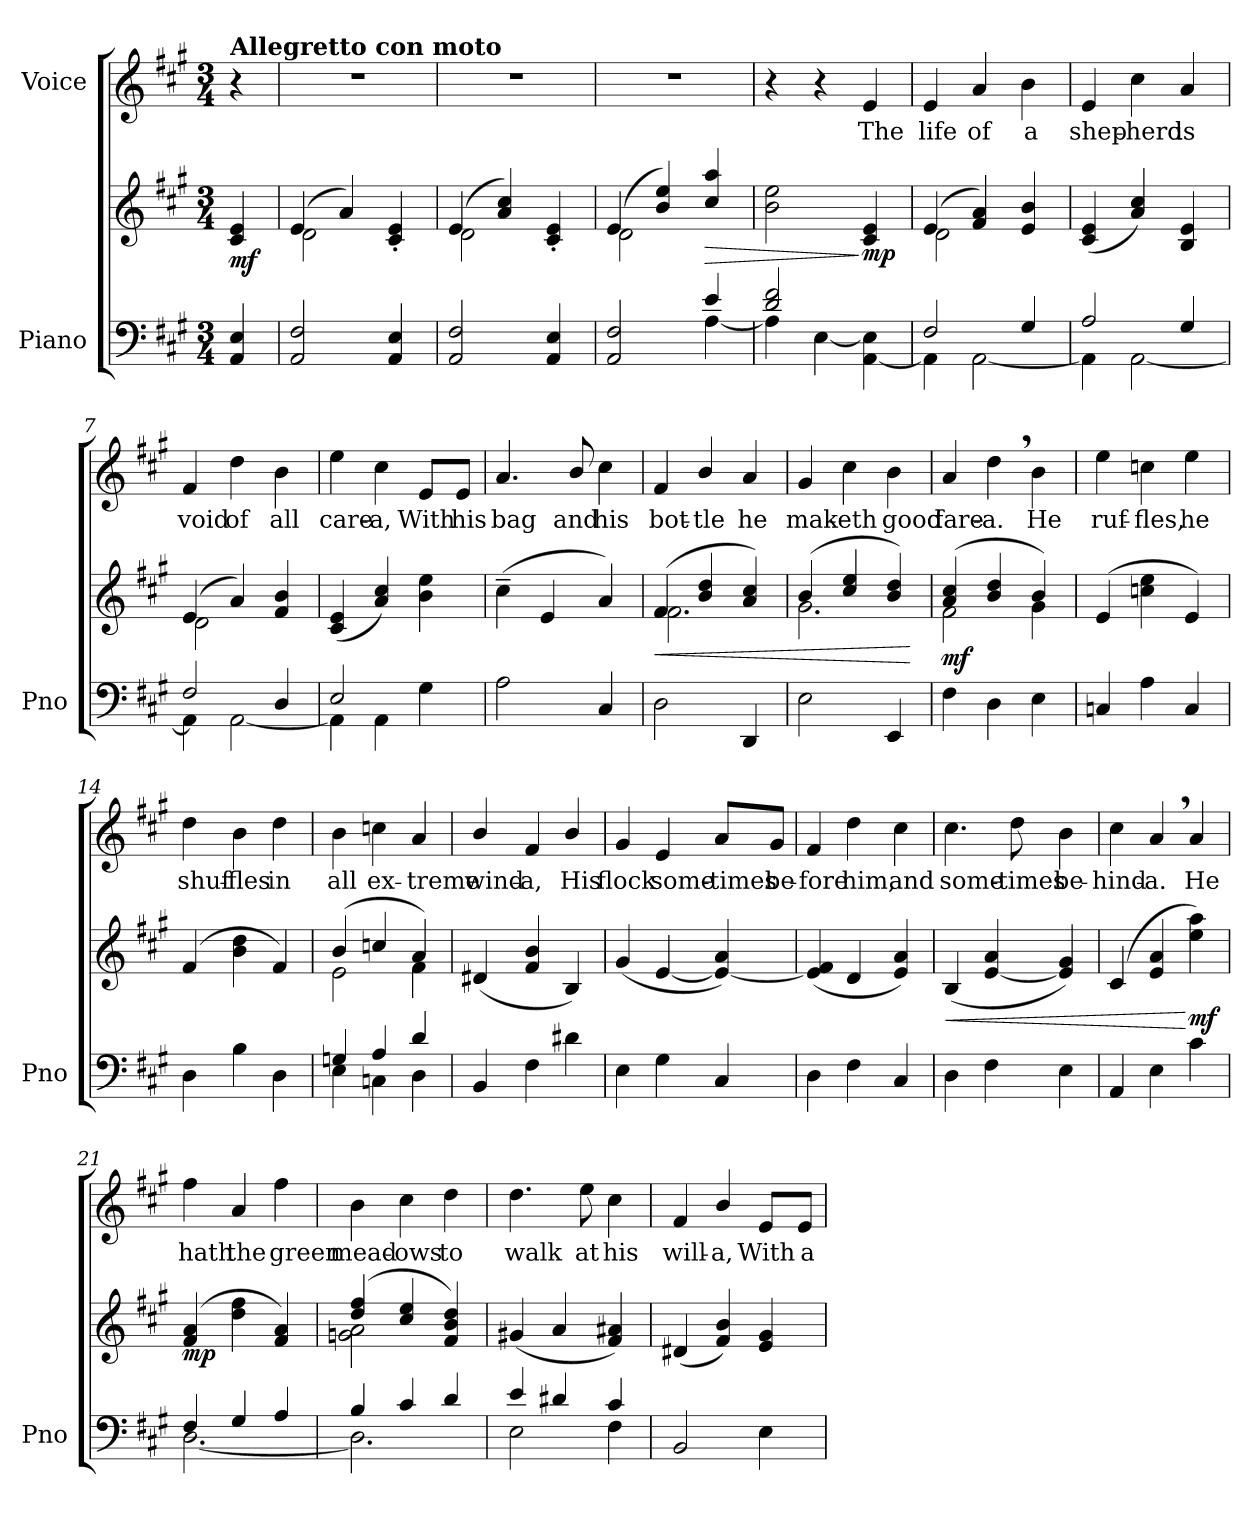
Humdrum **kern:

**kern	**kern	**dynam	**kern	**text
*part2	*part2	*part2	*part1	*part1
*staff3	*staff2	*staff2/3	*staff1	*staff1
*I"Piano	*	*	*I"Voice	*
*I'Pno	*	*	*	*
*clefF4	*clefG2	*	*clefG2	*
*k[f#c#g#]	*k[f#c#g#]	*	*k[f#c#g#]	*
*M3/4	*M3/4	*	*M3/4	*
=	=	=	=	=
!	!	!	!LO:TX:a:B:t=Allegretto con moto	!
!	!	!LO:DY:b	!	!
4AA/ 4E/	4c#/ 4e/	mf	4r	.
=1	=1	=1	=1	=1
*	*^	*	*	*
2AA/ 2F#/	(4e/	2d\	.	2.r	.
.	4a/)	.	.	.	.
4AA/ 4E/	4c#/'> 4e/'>	4ryy	.	.	.
=2	=2	=2	=2	=2	=2
2AA/ 2F#/	(4e/	2d\	.	2.r	.
.	4a/ 4cc#/)	.	.	.	.
4AA/ 4E/	4c#/'> 4e/'>	4ryy	.	.	.
=3	=3	=3	=3	=3	=3
*^	*	*	*	*	*
2AA/ 2F#/	2ryy	(4e/	2d\	.	2.r	.
.	.	4b/ 4ee/)	.	.	.	.
!	!	!	!	!LO:HP:b	!	!
4e/	[4A\	4cc#/ 4aa/	4ryy	>	.	.
*	*	*v	*v	*	*	*
=4	=4	=4	=4	=4	=4
2d/ 2f#/	4A\]	2b\ 2ee\	.	4r	.
.	[4E\	.	.	4r	.
!	!	!	!LO:DY:n=1:b	!	!
[<4AA\ 4E\]	4ryy	4c#/ 4e/	] mp	4e/	The
=5	=5	=5	=5	=5	=5
*	*	*^	*	*	*
2F#/	4AA\]	(4e/	2d\	.	4e/	life
.	[2AA\	4f#/ 4a/)	.	.	4a/	of
4G#/	.	4e/ 4b/	4ryy	.	4b\	a
*	*	*v	*v	*	*	*
=6	=6	=6	=6	=6	=6
2A/	4AA\]	(>4c#/ 4e/	.	4e/	shep-
.	[2AA\	4a/ 4cc#/)	.	4cc#\	-herd
4G#/	.	4B/ 4e/	.	4a/	is
=7	=7	=7	=7	=7	=7
*	*	*^	*	*	*
2F#/	4AA\]	(4e/	2d\	.	4f#/	void
.	[2AA\	4a/)	.	.	4dd\	of
4D/	.	4f#/ 4b/	4ryy	.	4b\	all
*	*	*v	*v	*	*	*
=8	=8	=8	=8	=8	=8
2E/	4AA\]	(>4c#/ 4e/	.	4ee\	care-
.	4AA\	4a/ 4cc#/)	.	4cc#\	-a,
4G#\	4ryy	4b\ 4ee\	.	8e/L	With
.	.	.	.	8e/J	his
*v	*v	*	*	*	*
=9	=9	=9	=9	=9
2A\	(4cc#~\	.	4.a/	bag
.	4e/	.	.	.
.	.	.	8b/	and
4C#/	4a/)	.	4cc#\	his
=10	=10	=10	=10	=10
!	!	!LO:HP:b	!	!
*	*^	*	*	*
2D\	(4f#/	2.f#\	<	4f#/	bot-
.	4b/ 4dd/	.	.	4b/	-tle
4DD/	4a/ 4cc#/)	.	.	4a/	he
=11	=11	=11	=11	=11	=11
2E\	(4b/	2.g#\	.	4g#/	mak-
.	4cc#/ 4ee/	.	.	4cc#\	-eth
4EE/	4b/ 4dd/)	.	.	4b\	good
*	*v	*v	*	*	*
.	.	[	.	.
=12	=12	=12	=12	=12
*	*^	*	*	*
!	!	!	!LO:DY:b	!	!
4F#\	(4a/ 4cc#/	2f#\	mf	4a/	fare-
4D\	4b/ 4dd/	.	.	4dd,\	-a.
4E\	4b/)	4g#\	.	4b\	He
=13	=13	=13	=13	=13	=13
!	!	!	!LO:DY:b	!	!
!	!	!	!LO:DY:n=1:b	!	!
*	*v	*v	*	*	*
4Cn/	(4e/	p other-dynamics	4ee\	ruf-
4A\	4ccn\ 4ee\	.	4ccn\	-fles,
4C/	4e/)	.	4ee\	he
=14	=14	=14	=14	=14
4D\	(4f#/	.	4dd\	shuf-
4B\	4b\ 4dd\	.	4b\	-fles
4D\	4f#/)	.	4dd\	in
=15	=15	=15	=15	=15
*^	*^	*	*	*
4Gn/	4E\	(4b/	2e\	.	4b\	all
4A/	4Cn\	4ccn/	.	.	4ccn\	ex-
4d/	4D\	4a/)	4f#\	.	4a/	-treme
*v	*v	*	*	*	*	*
*	*v	*v	*	*	*
=16	=16	=16	=16	=16
4BB/	(>4d#X/	.	4b/	wind-
4F#\	4f#/ 4b/	.	4f#/	-a,
4d#X\	4B/)	.	4b/	His
=17	=17	=17	=17	=17
4E\	(>4g#/	.	4g#/	flock
4G#\	[4e/	.	4e/	some-
4C#/	4e/_ 4a/)	.	8a/L	-times
.	.	.	8g#/J	be-
=18	=18	=18	=18	=18
4D\	(>4e/] 4f#/	.	4f#/	-fore
4F#\	4d/	.	4dd\	him,
4C#/	4e/ 4a/)	.	4cc#\	and
=19	=19	=19	=19	=19
!	!	!LO:HP:b	!	!
4D\	(>4B/	<	4.cc#\	some-
4F#\	[4e/ 4a/	.	.	.
.	.	.	8dd\	-times
4E\	4e/] 4g#/)	.	4b\	be-
=20	=20	=20	=20	=20
4AA/	(4c#/	.	4cc#\	-hind-
4E\	4e/ 4a/	.	4a,/	-a.
!	!	!LO:DY:n=1:b	!	!
4c#\	4ee\ 4aa\)	[ mf	4a/	He
=21	=21	=21	=21	=21
*^	*	*	*	*
!	!	!	!LO:DY:b	!	!
4F#/	[2.D\	(4f#/ 4a/	mp	4ff#\	hath
4G#i/	.	4dd\ 4ff#\	.	4a/	the
4A/	.	4f#/ 4a/)	.	4ff#\	green
=22	=22	=22	=22	=22	=22
*	*	*^	*	*	*
4B/	2.D\]	(4dd/ 4ff#/	2gn\ 2a\	.	4b\	mead-
4c#/	.	4cc#/ 4ee/	.	.	4cc#\	-ows
4d/	.	4f#/ 4b/ 4dd/)	4ryy	.	4dd\	to
*	*	*v	*v	*	*	*
=23	=23	=23	=23	=23	=23
4e/	2E\	(4g#X/	.	4.dd\	walk
4d#X/	.	4a/	.	.	.
.	.	.	.	8ee\	at
4c#/	4F#\	4f#/ 4a#X/)	.	4cc#\	his
*v	*v	*	*	*	*
=24	=24	=24	=24	=24
2BB/	(>4d#X/	.	4f#/	will-
.	4f#/ 4b/)	.	4b/	-a,
4E\	4e/ 4g#/	.	8e/L	With
.	.	.	8e/J	a
=	=	=	=	=
*-	*-	*-	*-	*-
